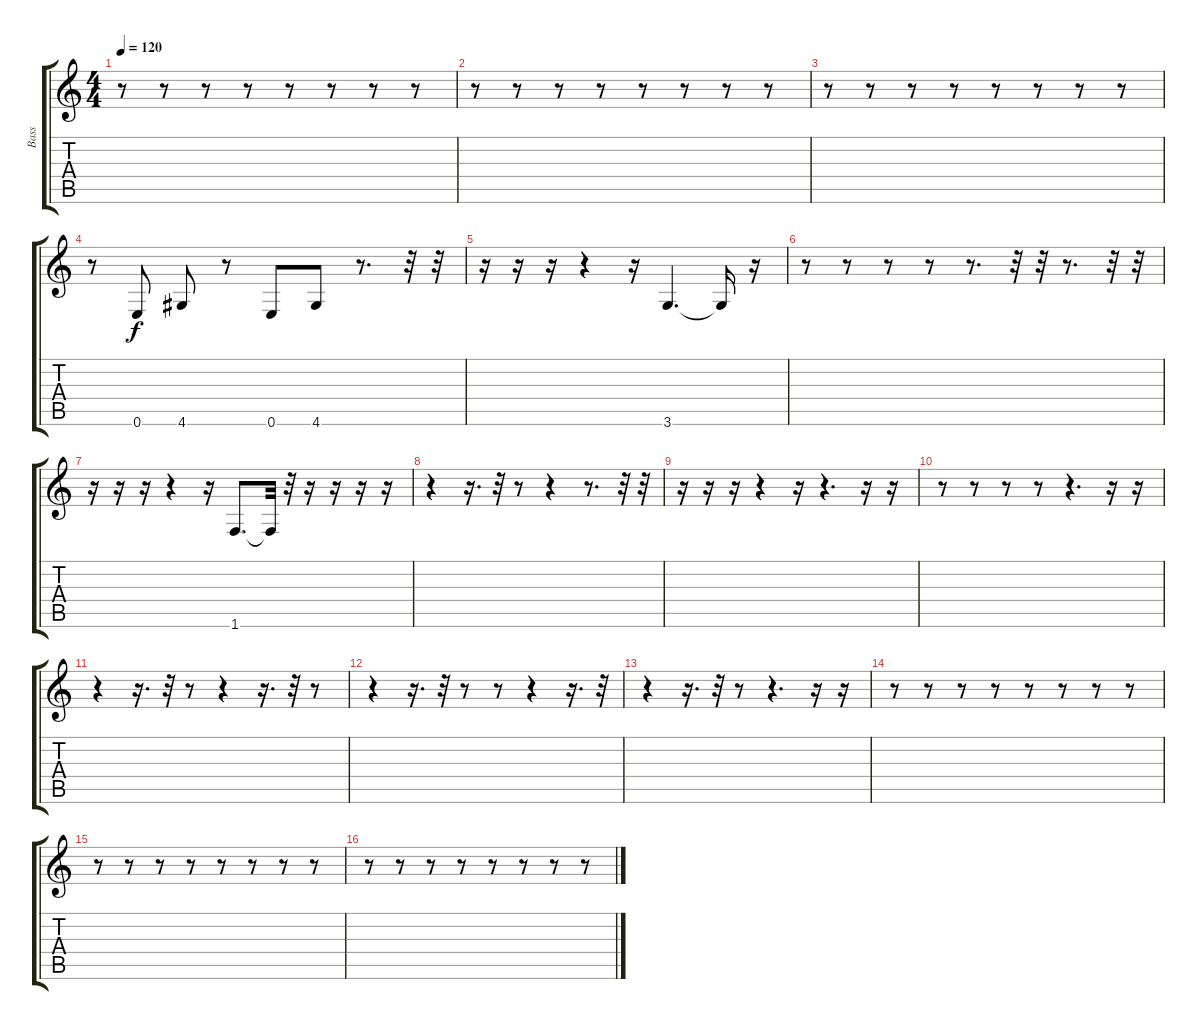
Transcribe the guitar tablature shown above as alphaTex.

\track ("Bass" "Bass") {instrument electricbasspick}
\staff {score tabs}
\tuning (E4 B3 G3 D3 A2 E2) {hide}
\ts (4 4)
\tempo 120
\clef g2
\ks c
r.8{dy f} r.8 r.8 r.8 r.8 r.8 r.8 r.8 |
r.8 r.8 r.8 r.8 r.8 r.8 r.8 r.8 |
r.8 r.8 r.8 r.8 r.8 r.8 r.8 r.8 |
r.8 0.6.8 4.6.8 r.8 0.6.8 4.6.8 r.8{d} r.32 r.32 |
r.16 r.16 r.16 r.4 r.16 3.6.4{d} 3.6{t}.16 r.16 |
r.8 r.8 r.8 r.8 r.8{d} r.32 r.32 r.8{d} r.32 r.32 |
r.16 r.16 r.16 r.4 r.16 1.6.8{d} 1.6{t}.32 r.32 r.16 r.16 r.16 r.16 |
r.4 r.16{d} r.32 r.8 r.4 r.8{d} r.32 r.32 |
r.16 r.16 r.16 r.4 r.16 r.4{d} r.16 r.16 |
r.8 r.8 r.8 r.8 r.4{d} r.16 r.16 |
r.4 r.16{d} r.32 r.8 r.4 r.16{d} r.32 r.8 |
r.4 r.16{d} r.32 r.8 r.8 r.4 r.16{d} r.32 |
r.4 r.16{d} r.32 r.8 r.4{d} r.16 r.16 |
r.8 r.8 r.8 r.8 r.8 r.8 r.8 r.8 |
r.8 r.8 r.8 r.8 r.8 r.8 r.8 r.8 |
r.8 r.8 r.8 r.8 r.8 r.8 r.8 r.8
